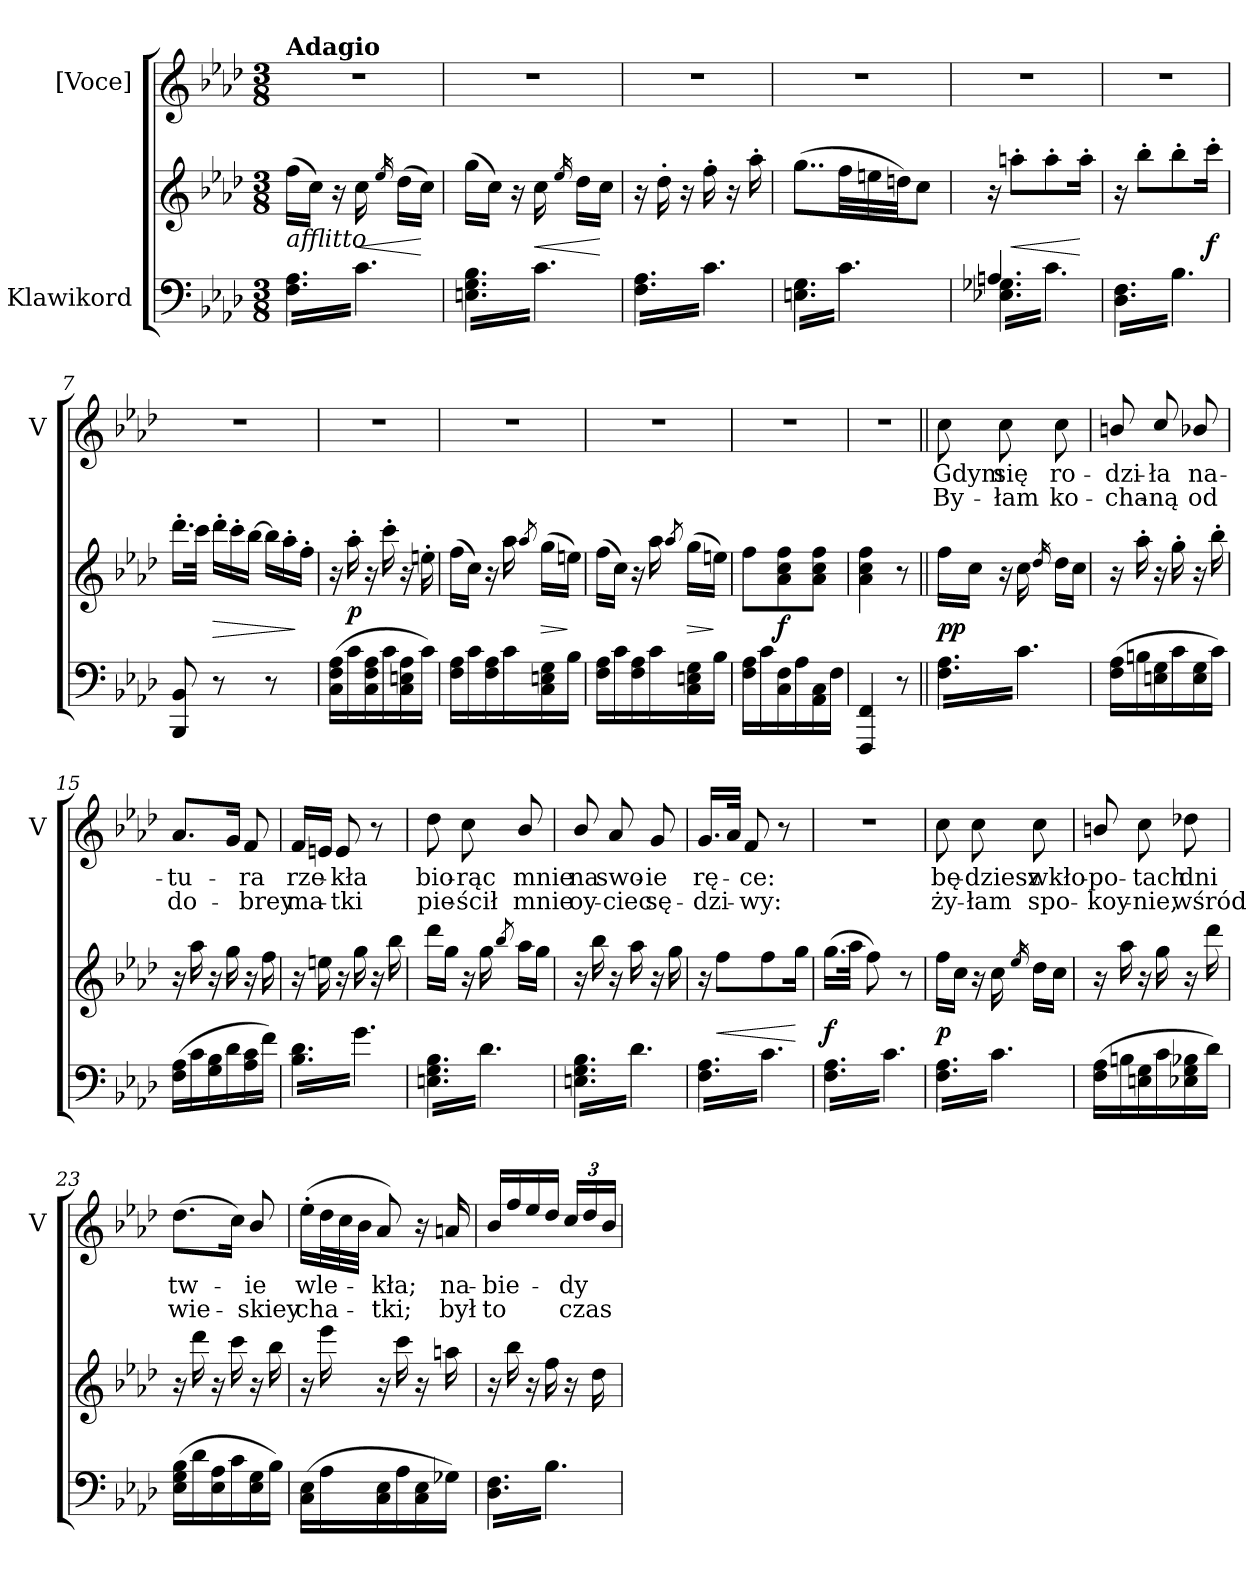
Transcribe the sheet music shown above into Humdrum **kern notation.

**kern	**kern	**dynam	**kern	**text	**text
*part2	*part2	*part2	*part1	*part1	*part1
*staff3	*staff2	*staff2/3	*staff1	*staff1	*staff1
*I"Klawikord	*	*	*I"[Voce]	*	*
*	*	*	*I'V	*	*
*clefF4	*clefG2	*	*clefG2	*	*
*k[b-e-a-d-]	*k[b-e-a-d-]	*	*k[b-e-a-d-]	*	*
*f:	*f:	*	*f:	*	*
*M3/8	*M3/8	*	*M3/8	*	*
=1	=1	=1	=1	=1	=1
!	!	!	!LO:TX:a:B:t=Adagio	!	!
!	!LO:TX:b:i:t=afflitto	!	!	!	!
*tremolo	*	*	*	*	*
16F\ 16A-\LL	(16ff\LL	.	4.r	.	.
16c\	16cc\JJ)	.	.	.	.
16F\ 16A-\	16r	.	.	.	.
16c\	16cc\	<	.	.	.
.	16qee-/	.	.	.	.
16F\ 16A-\	(16dd-\LL	.	.	.	.
16c\JJ	16cc\JJ)	[	.	.	.
=2	=2	=2	=2	=2	=2
16En\ 16G\ 16B-\LL	(16gg\LL	.	4.r	.	.
16c\	16cc\JJ)	.	.	.	.
16En\ 16G\ 16B-\	16r	.	.	.	.
16c\	16cc\	<	.	.	.
.	16qee-/	.	.	.	.
16En\ 16G\ 16B-\	16dd-\LL	.	.	.	.
16c\JJ	16cc\JJ	[	.	.	.
=3	=3	=3	=3	=3	=3
16F\ 16A-\LL	16r	.	4.r	.	.
16c\	16dd-'\	.	.	.	.
16F\ 16A-\	16r	.	.	.	.
16c\	16ff'\	.	.	.	.
16F\ 16A-\	16r	.	.	.	.
16c\JJ	16aa-'\	.	.	.	.
=4	=4	=4	=4	=4	=4
!	!LO:N:vis=8..	!	!	!	!
16En\ 16G\LL	(8.gg\L	.	4.r	.	.
16c\	.	.	.	.	.
16En\ 16G\	.	.	.	.	.
*	*Xtuplet	*	*	*	*
16c\	48ff\LL	.	.	.	.
.	48een\	.	.	.	.
.	48ddn\JJ)	.	.	.	.
16En\ 16G\	8cc\J	.	.	.	.
16c\JJ	.	.	.	.	.
=5	=5	=5	=5	=5	=5
*^	*	*	*	*	*
4.An/	16E-X\ 16G-X\LL	16r	.	4.r	.	.
.	16c\	8aan'\L	<	.	.	.
.	16E-X\ 16G-X\	.	.	.	.	.
.	16c\	8aa'\	.	.	.	.
.	16E-X\ 16G-X\	.	.	.	.	.
.	16c\JJ	16aa'\Jk	[	.	.	.
*v	*v	*	*	*	*	*
=6	=6	=6	=6	=6	=6
16D-\ 16F\LL	16r	.	4.r	.	.
16B-\	8bb-'\L	.	.	.	.
16D-\ 16F\	.	.	.	.	.
16B-\	8bb-'\	.	.	.	.
16D-\ 16F\	.	.	.	.	.
16B-\JJ	16ccc'\Jk	f	.	.	.
*Xtremolo	*	*	*	*	*
=7	=7	=7	=7	=7	=7
8BBB-/ 8BB-/	16.ddd-'\LL	.	4.r	.	.
.	.	.	.	.	.
.	32ccc\JJk	.	.	.	.
8r	24ddd-'\LL	>	.	.	.
.	24ccc'\	.	.	.	.
.	[24bb-\JJ	.	.	.	.
8r	24bb-\LL]	.	.	.	.
.	24aa-'\	.	.	.	.
.	24ff'\JJ	]	.	.	.
=8	=8	=8	=8	=8	=8
(16C\ 16F\ 16A-\LL	16r	.	4.r	.	.
16c\	16aa-'\	p	.	.	.
16C\ 16F\ 16A-\	16r	.	.	.	.
16c\	16ccc'\	.	.	.	.
16C\ 16En\ 16A-\	16r	.	.	.	.
16c\JJ)	16een'\	.	.	.	.
=9	=9	=9	=9	=9	=9
16F\ 16A-\LL	(16ff\LL	.	4.r	.	.
16c\	16cc\JJ)	.	.	.	.
16F\ 16A-\	16r	.	.	.	.
16c\	16aa-\	.	.	.	.
.	8qaa-/	.	.	.	.
16C\ 16En\ 16G\	(16gg\LL	>	.	.	.
16B-\JJ	16een\JJ)	]	.	.	.
=10	=10	=10	=10	=10	=10
16F\ 16A-\LL	(16ff\LL	.	4.r	.	.
16c\	16cc\JJ)	.	.	.	.
16F\ 16A-\	16r	.	.	.	.
16c\	16aa-\	.	.	.	.
.	8qaa-/	.	.	.	.
16C\ 16En\ 16G\	(16gg\LL	>	.	.	.
16B-\JJ	16een\JJ)	]	.	.	.
=11	=11	=11	=11	=11	=11
16F\ 16A-\LL	8ff\L	.	4.r	.	.
16c\	.	.	.	.	.
16C\ 16F\	8a-\ 8cc\ 8ff\	f	.	.	.
16A-\	.	.	.	.	.
16AA-\ 16C\	8a-\ 8cc\ 8ff\J	.	.	.	.
16F\JJ	.	.	.	.	.
=12	=12	=12	=12	=12	=12
4FFF/ 4FF/	4a-\ 4cc\ 4ff\	.	4.r	.	.
8r	8r	.	.	.	.
=13||	=13||	=13||	=13||	=13||	=13||
*tremolo	*	*	*	*	*
(16F\ 16A-\LL	16ff\LL	pp	8cc\	Gdym	By-
16c\)	16cc\JJ	.	.	.	.
16F\ 16A-\	16r	.	8cc\	się	-łam
16c\)	16cc\	.	.	.	.
.	16qdd-/	.	.	.	.
16F\ 16A-\	16dd-\LL	.	8cc\	ro-	ko-
16c\)JJ	16cc\JJ	.	.	.	.
*Xtremolo	*	*	*	*	*
=14	=14	=14	=14	=14	=14
(16F\ 16A-\LL	16r	.	8bn/	-dzi-	-cha-
16Bn\	16aa-'\	.	.	.	.
16En\ 16G\	16r	.	8cc/	-ła	-ną
16c\	16gg'\	.	.	.	.
16E\ 16G\	16r	.	8b-X/	na-	od
16c\JJ)	16bb-'\	.	.	.	.
=15	=15	=15	=15	=15	=15
(16F\ 16A-\LL	16r	.	8.a-/L	-tu-	do-
16c\	16aa-\	.	.	.	.
16G\ 16B-\	16r	.	.	.	.
16d-\	16gg\	.	16g/Jk	.	.
16A-\ 16c\	16r	.	8f/	-ra	-brey
16f\JJ)	16ff\	.	.	.	.
=16	=16	=16	=16	=16	=16
*tremolo	*	*	*	*	*
(16B-\ 16d-\LL	16r	.	16f/LL	rze-	ma-
16g\)	16een\	.	16en/JJ	.	.
16B-\ 16d-\	16r	.	8e/	-kła	-tki
16g\)	16gg\	.	.	.	.
16B-\ 16d-\	16r	.	8r	.	.
16g\)JJ	16bb-\	.	.	.	.
=17	=17	=17	=17	=17	=17
(16En\ 16G\ 16B-\LL	16ddd-\LL	.	8dd-\	bio-	pie-
16d-\)	16gg\JJ	.	.	.	.
16En\ 16G\ 16B-\	16r	.	8cc\	-rąc	-ścił
16d-\)	16gg\	.	.	.	.
.	8qbb-/	.	.	.	.
16En\ 16G\ 16B-\	16aa-\LL	.	8b-/	mnie	mnie
16d-\)JJ	16gg\JJ	.	.	.	.
=18	=18	=18	=18	=18	=18
(16En\ 16G\ 16B-\LL	16r	.	8b-/	na	oy-
16d-\)	16bb-\	.	.	.	.
16En\ 16G\ 16B-\	16r	.	8a-/	swo-	-ciec
16d-\)	16aa-\	.	.	.	.
16En\ 16G\ 16B-\	16r	.	8g/	-ie	sę-
16d-\)JJ	16gg\	.	.	.	.
=19	=19	=19	=19	=19	=19
(16F\ 16A-\LL	16r	.	16.g/LL	rę-	-dzi-
16c\)	8ff\L	<	.	.	.
.	.	.	32a-/JJk	.	.
16F\ 16A-\	.	.	8f/	-ce:	-wy:
16c\)	8ff\	.	.	.	.
16F\ 16A-\	.	.	8r	.	.
16c\)JJ	16gg\Jk	[	.	.	.
=20	=20	=20	=20	=20	=20
(16F\ 16A-\LL	(16.gg\LL	f	4.r	.	.
16c\)	.	.	.	.	.
.	32aa-\JJk	.	.	.	.
16F\ 16A-\	8ff\)	.	.	.	.
16c\)	.	.	.	.	.
16F\ 16A-\	8r	.	.	.	.
16c\)JJ	.	.	.	.	.
=21	=21	=21	=21	=21	=21
(16F\ 16A-\LL	16ff\LL	p	8cc\	bę-	ży-
16c\)	16cc\JJ	.	.	.	.
16F\ 16A-\	16r	.	8cc\	-dziesz	-łam
16c\)	16cc\	.	.	.	.
.	16qee-/	.	.	.	.
16F\ 16A-\	16dd-\LL	.	8cc\	wkło-	spo-
16c\)JJ	16cc\JJ	.	.	.	.
*Xtremolo	*	*	*	*	*
=22	=22	=22	=22	=22	=22
(16F\ 16A-\LL	16r	.	8bn/	-po-	-koy-
16Bn\	16aa-\	.	.	.	.
16En\ 16G\	16r	.	8cc\	-tach	-nie,
16c\	16gg\	.	.	.	.
16E-X\ 16G\ 16B-X\	16r	.	8dd-X\	dni	wśród
16d-\JJ)	16ddd-\	.	.	.	.
=23	=23	=23	=23	=23	=23
(16E-\ 16G\ 16B-\LL	16r	.	(8.dd-\L	tw-	wie-
16d-\	16ddd-\	.	.	.	.
16E-\ 16A-\	16r	.	.	.	.
16c\	16ccc\	.	16cc\Jk)	.	.
16E-\ 16G\	16r	.	8b-/	-ie	-skiey
16B-\JJ)	16bb-\	.	.	.	.
=24	=24	=24	=24	=24	=24
(16C\ 16E-\LL	16r	.	(16ee-'\LL	wle-	cha-
*	*	*	*Xtuplet	*	*
16A-\	16eee-\	.	48dd-\L	.	.
.	.	.	48cc\	.	.
.	.	.	48b-\JJJ	.	.
16C\ 16E-\	16r	.	8a-/)	-kła;	-tki;
16A-\	16ccc\	.	.	.	.
16C\ 16E-\	16r	.	16r	.	.
16G-X\JJ)	16aan\	.	16an/	na-	był
=25	=25	=25	=25	=25	=25
*tremolo	*	*	*	*	*
16D-\ 16F\LL	16r	.	16b-/LL	-bie-	to
16B-\	16bb-\	.	16ff/	.	.
16D-\ 16F\	16r	.	16ee-/	.	.
16B-\	16ff\	.	16dd-/JJ	.	.
*	*	*	*tuplet	*	*
16D-\ 16F\	16r	.	24cc/LL	-dy	czas
.	.	.	24dd-/	.	.
16B-\JJ	16dd-\	.	.	.	.
*Xtremolo	*	*	*	*	*
.	.	.	24b-/JJ	.	.
.	.	.	.	.	.
.	.	.	.	.	.
.	.	.	.	.	.
=	=	=	=	=	=
*-	*-	*-	*-	*-	*-
